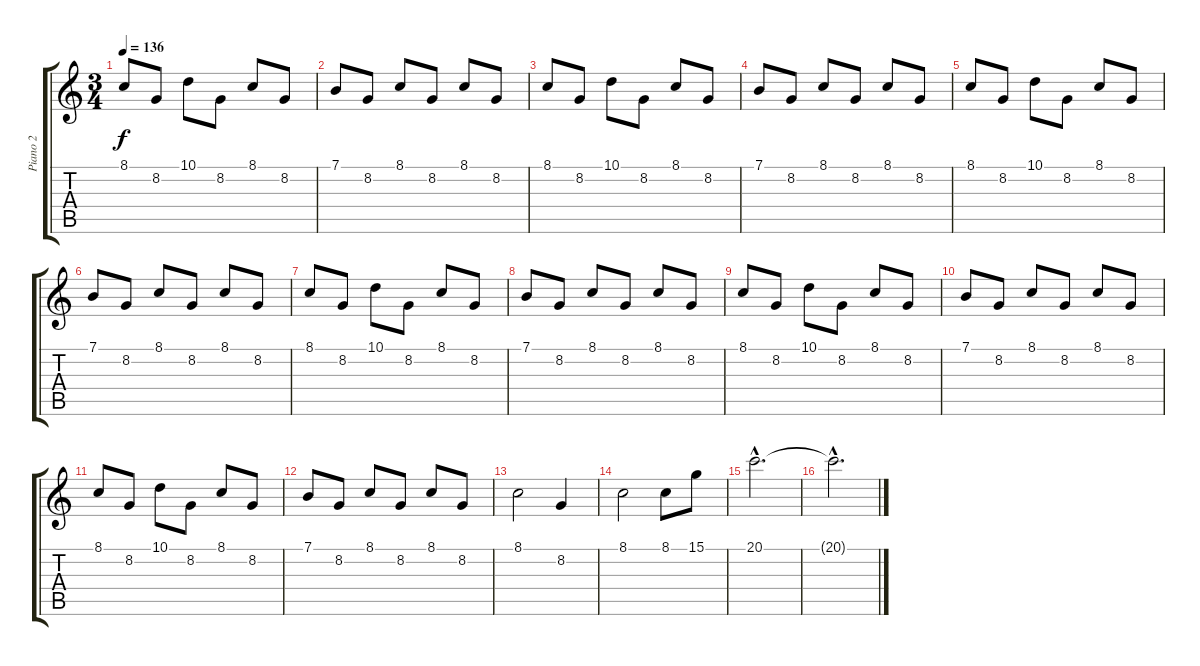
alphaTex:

\track ("Piano 2" "Piano 2") {instrument acousticgrandpiano}
\staff {score tabs}
\tuning (E4 B3 G3 D3 A2 E2) {hide}
\ts (3 4)
\tempo 136
\clef g2
\ks aminor
8.1.8{dy f} 8.2.8 10.1.8 8.2.8 8.1.8 8.2.8 |
7.1.8 8.2.8 8.1.8 8.2.8 8.1.8 8.2.8 |
8.1.8 8.2.8 10.1.8 8.2.8 8.1.8 8.2.8 |
7.1.8 8.2.8 8.1.8 8.2.8 8.1.8 8.2.8 |
8.1.8 8.2.8 10.1.8 8.2.8 8.1.8 8.2.8 |
7.1.8 8.2.8 8.1.8 8.2.8 8.1.8 8.2.8 |
8.1.8 8.2.8 10.1.8 8.2.8 8.1.8 8.2.8 |
7.1.8 8.2.8 8.1.8 8.2.8 8.1.8 8.2.8 |
8.1.8 8.2.8 10.1.8 8.2.8 8.1.8 8.2.8 |
7.1.8 8.2.8 8.1.8 8.2.8 8.1.8 8.2.8 |
8.1.8 8.2.8 10.1.8 8.2.8 8.1.8 8.2.8 |
7.1.8 8.2.8 8.1.8 8.2.8 8.1.8 8.2.8 |
8.1.2 8.2.4 |
8.1.2 8.1.8 15.1.8 |
20.1{hac}.2{d} |
20.1{hac t}.2{d}
